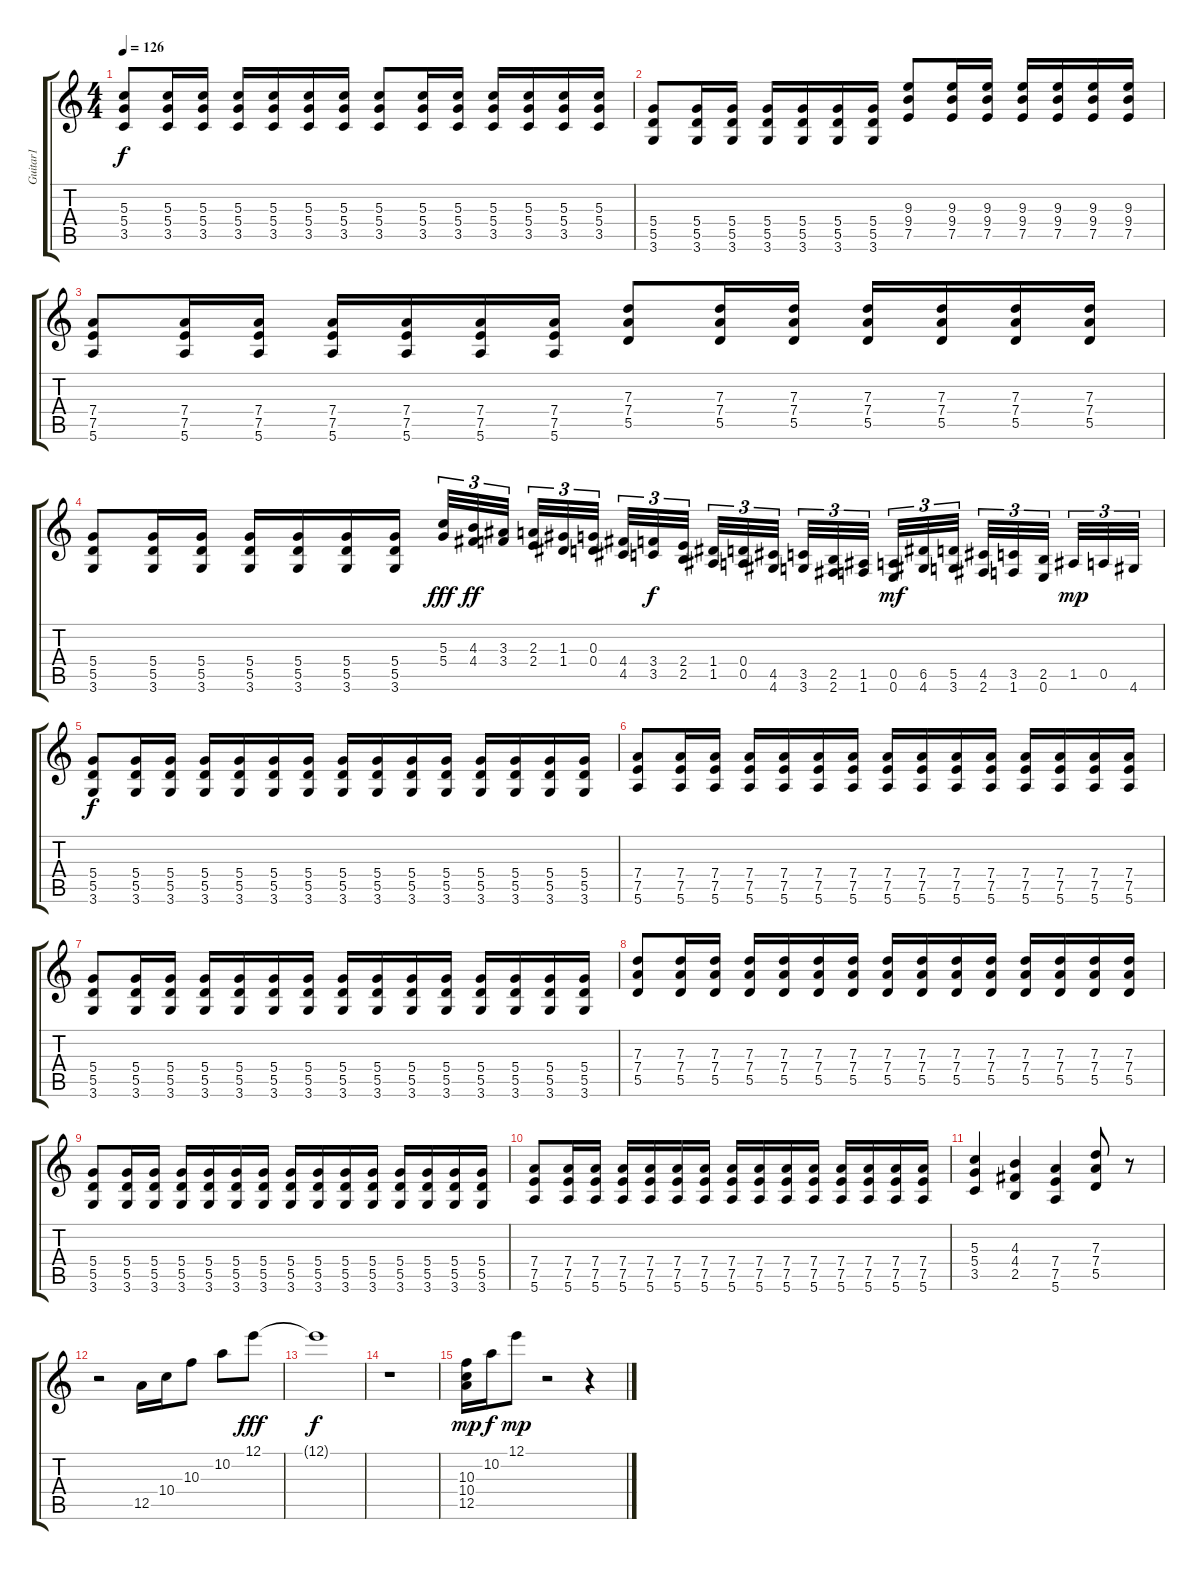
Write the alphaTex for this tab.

\track ("Guitar1" "Guitar1") {instrument distortionguitar}
\staff {score tabs}
\tuning (E4 B3 G3 D3 A2 E2) {hide}
\ts (4 4)
\tempo 126
\clef g2
\ks c
(5.3 5.4 3.5).8{dy f} (5.3 5.4 3.5).16 (5.3 5.4 3.5).16 (5.3 5.4 3.5).16 (5.3 5.4 3.5).16 (5.3 5.4 3.5).16 (5.3 5.4 3.5).16 (5.3 5.4 3.5).8 (5.3 5.4 3.5).16 (5.3 5.4 3.5).16 (5.3 5.4 3.5).16 (5.3 5.4 3.5).16 (5.3 5.4 3.5).16 (5.3 5.4 3.5).16 |
(5.4 5.5 3.6).8 (5.4 5.5 3.6).16 (5.4 5.5 3.6).16 (5.4 5.5 3.6).16 (5.4 5.5 3.6).16 (5.4 5.5 3.6).16 (5.4 5.5 3.6).16 (9.3 9.4 7.5).8 (9.3 9.4 7.5).16 (9.3 9.4 7.5).16 (9.3 9.4 7.5).16 (9.3 9.4 7.5).16 (9.3 9.4 7.5).16 (9.3 9.4 7.5).16 |
(7.4 7.5 5.6).8 (7.4 7.5 5.6).16 (7.4 7.5 5.6).16 (7.4 7.5 5.6).16 (7.4 7.5 5.6).16 (7.4 7.5 5.6).16 (7.4 7.5 5.6).16 (7.3 7.4 5.5).8 (7.3 7.4 5.5).16 (7.3 7.4 5.5).16 (7.3 7.4 5.5).16 (7.3 7.4 5.5).16 (7.3 7.4 5.5).16 (7.3 7.4 5.5).16 |
(5.4 5.5 3.6).8 (5.4 5.5 3.6).16 (5.4 5.5 3.6).16 (5.4 5.5 3.6).16 (5.4 5.5 3.6).16 (5.4 5.5 3.6).16 (5.4 5.5 3.6).16 (5.3 5.4).32{tu (3 2) dy fff} (4.3 4.4).32{tu (3 2) dy ff} (3.3 3.4).32{tu (3 2)} (2.3 2.4).32{tu (3 2)} (1.3 1.4).32{tu (3 2)} (0.3 0.4).32{tu (3 2)} (4.4 4.5).32{tu (3 2)} (3.4 3.5).32{tu (3 2) dy f} (2.4 2.5).32{tu (3 2)} (1.4 1.5).32{tu (3 2)} (0.4 0.5).32{tu (3 2)} (4.5 4.6).32{tu (3 2)} (3.5 3.6).32{tu (3 2)} (2.5 2.6).32{tu (3 2)} (1.5 1.6).32{tu (3 2)} (0.5 0.6).32{tu (3 2) dy mf} (6.5 4.6).32{tu (3 2)} (5.5 3.6).32{tu (3 2)} (4.5 2.6).32{tu (3 2)} (3.5 1.6).32{tu (3 2)} (2.5 0.6).32{tu (3 2)} 1.5.32{tu (3 2) dy mp} 0.5.32{tu (3 2)} 4.6.32{tu (3 2)} |
(5.4 5.5 3.6).8{dy f} (5.4 5.5 3.6).16 (5.4 5.5 3.6).16 (5.4 5.5 3.6).16 (5.4 5.5 3.6).16 (5.4 5.5 3.6).16 (5.4 5.5 3.6).16 (5.4 5.5 3.6).16 (5.4 5.5 3.6).16 (5.4 5.5 3.6).16 (5.4 5.5 3.6).16 (5.4 5.5 3.6).16 (5.4 5.5 3.6).16 (5.4 5.5 3.6).16 (5.4 5.5 3.6).16 |
(7.4 7.5 5.6).8 (7.4 7.5 5.6).16 (7.4 7.5 5.6).16 (7.4 7.5 5.6).16 (7.4 7.5 5.6).16 (7.4 7.5 5.6).16 (7.4 7.5 5.6).16 (7.4 7.5 5.6).16 (7.4 7.5 5.6).16 (7.4 7.5 5.6).16 (7.4 7.5 5.6).16 (7.4 7.5 5.6).16 (7.4 7.5 5.6).16 (7.4 7.5 5.6).16 (7.4 7.5 5.6).16 |
(5.4 5.5 3.6).8 (5.4 5.5 3.6).16 (5.4 5.5 3.6).16 (5.4 5.5 3.6).16 (5.4 5.5 3.6).16 (5.4 5.5 3.6).16 (5.4 5.5 3.6).16 (5.4 5.5 3.6).16 (5.4 5.5 3.6).16 (5.4 5.5 3.6).16 (5.4 5.5 3.6).16 (5.4 5.5 3.6).16 (5.4 5.5 3.6).16 (5.4 5.5 3.6).16 (5.4 5.5 3.6).16 |
(7.3 7.4 5.5).8 (7.3 7.4 5.5).16 (7.3 7.4 5.5).16 (7.3 7.4 5.5).16 (7.3 7.4 5.5).16 (7.3 7.4 5.5).16 (7.3 7.4 5.5).16 (7.3 7.4 5.5).16 (7.3 7.4 5.5).16 (7.3 7.4 5.5).16 (7.3 7.4 5.5).16 (7.3 7.4 5.5).16 (7.3 7.4 5.5).16 (7.3 7.4 5.5).16 (7.3 7.4 5.5).16 |
(5.4 5.5 3.6).8 (5.4 5.5 3.6).16 (5.4 5.5 3.6).16 (5.4 5.5 3.6).16 (5.4 5.5 3.6).16 (5.4 5.5 3.6).16 (5.4 5.5 3.6).16 (5.4 5.5 3.6).16 (5.4 5.5 3.6).16 (5.4 5.5 3.6).16 (5.4 5.5 3.6).16 (5.4 5.5 3.6).16 (5.4 5.5 3.6).16 (5.4 5.5 3.6).16 (5.4 5.5 3.6).16 |
(7.4 7.5 5.6).8 (7.4 7.5 5.6).16 (7.4 7.5 5.6).16 (7.4 7.5 5.6).16 (7.4 7.5 5.6).16 (7.4 7.5 5.6).16 (7.4 7.5 5.6).16 (7.4 7.5 5.6).16 (7.4 7.5 5.6).16 (7.4 7.5 5.6).16 (7.4 7.5 5.6).16 (7.4 7.5 5.6).16 (7.4 7.5 5.6).16 (7.4 7.5 5.6).16 (7.4 7.5 5.6).16 |
(5.3 5.4 3.5).4 (4.3 4.4 2.5).4 (7.4 7.5 5.6).4 (7.3 7.4 5.5).8 r.8 |
r.2 12.5.16{instrument acousticguitarsteel} 10.4.16 10.3.8 10.2.8 12.1.8{dy fff} |
12.1{t}.1{dy f} |
r.1 |
(10.3 10.4 12.5).16{dy mp} 10.2.16{dy f} 12.1.8{dy mp} r.2 r.4
